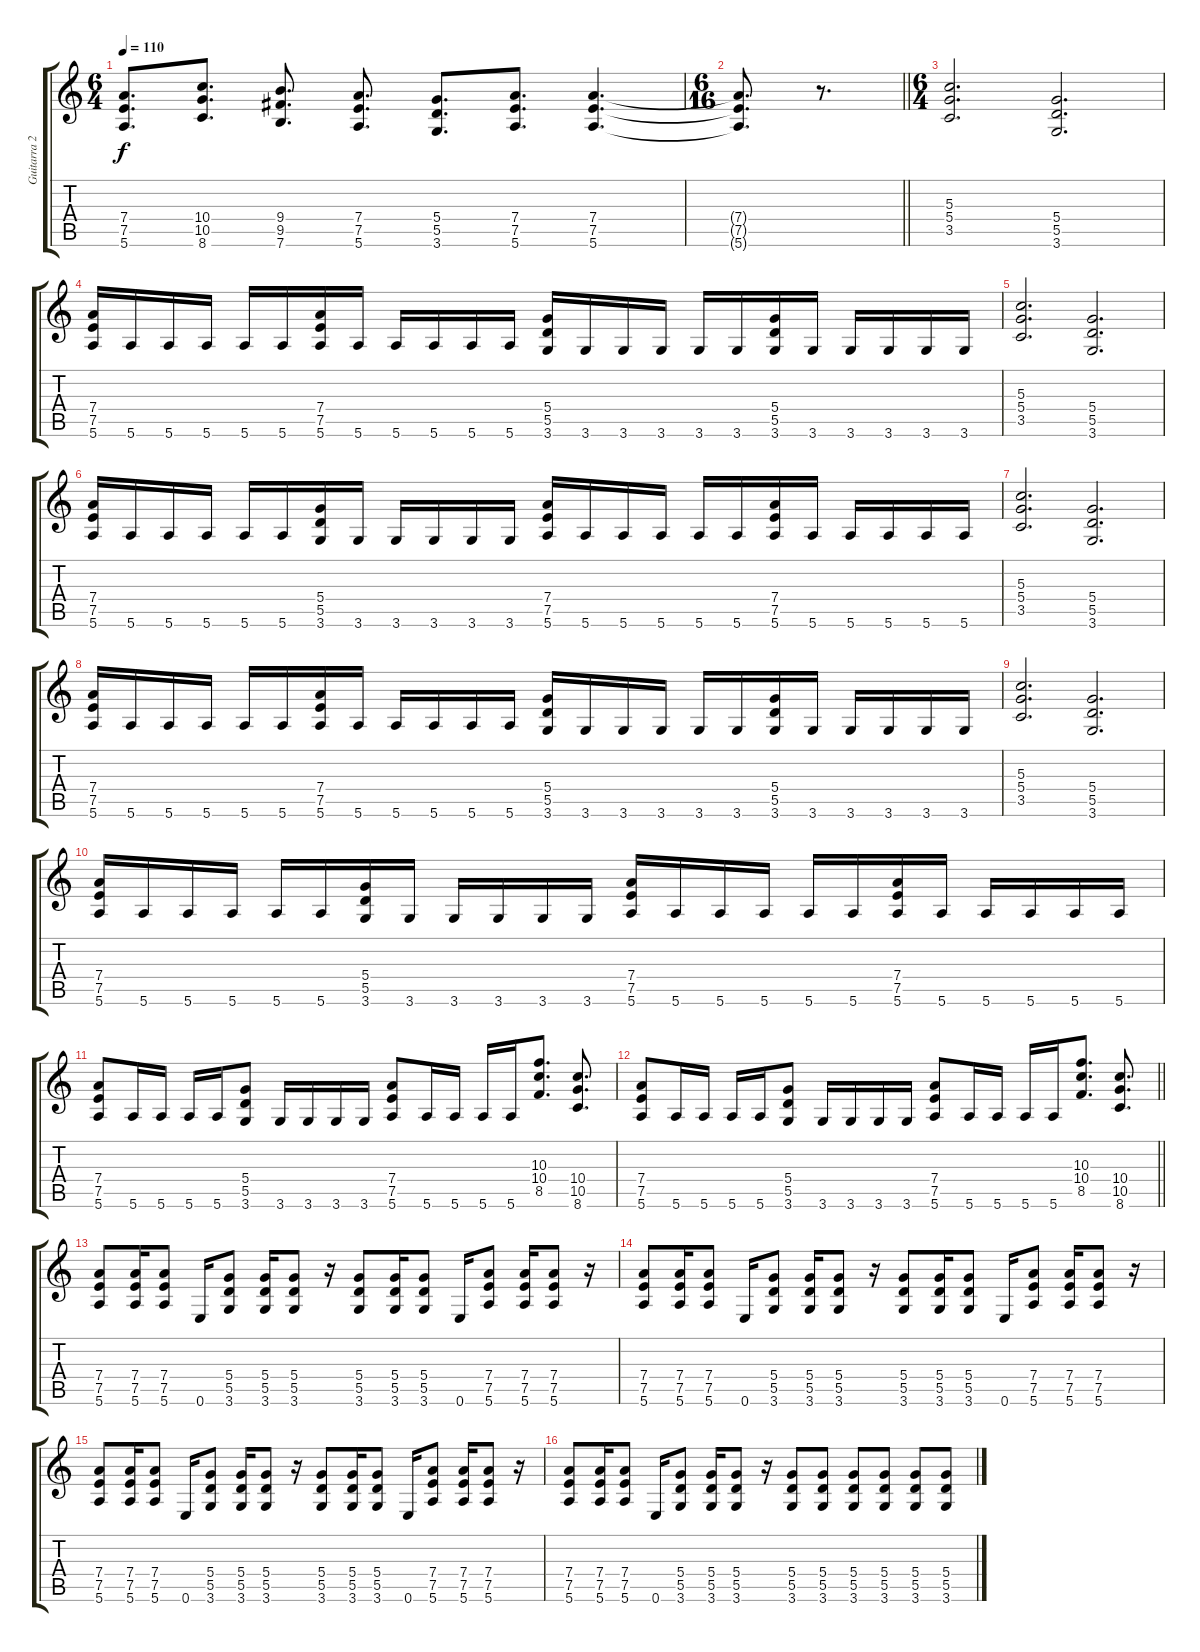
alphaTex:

\track ("Guitarra 2" "Guitarra 2") {instrument distortionguitar}
\staff {score tabs}
\tuning (E4 B3 G3 D3 A2 E2) {hide}
\ts (6 4)
\tempo 110
\clef g2
\ks c
(7.4 7.5 5.6).8{d dy f volume 13} (10.4 10.5 8.6).8{d} (9.4 9.5 7.6).8{d} (7.4 7.5 5.6).8{d} (5.4 5.5 3.6).8{d} (7.4 7.5 5.6).8{d} (7.4 7.5 5.6).4{d} |
\ts (6 16)
\barLineRight lightlight
(7.4{t} 7.5{t} 5.6{t}).8{d} r.8{d} |
\ts (6 4)
(5.3 5.4 3.5).2{d volume 11 instrument distortionguitar} (5.4 5.5 3.6).2{d} |
(7.4 7.5 5.6).16 5.6.16 5.6.16 5.6.16 5.6.16 5.6.16 (7.4 7.5 5.6).16 5.6.16 5.6.16 5.6.16 5.6.16 5.6.16 (5.4 5.5 3.6).16 3.6.16 3.6.16 3.6.16 3.6.16 3.6.16 (5.4 5.5 3.6).16 3.6.16 3.6.16 3.6.16 3.6.16 3.6.16 |
(5.3 5.4 3.5).2{d volume 11 instrument distortionguitar} (5.4 5.5 3.6).2{d} |
(7.4 7.5 5.6).16 5.6.16 5.6.16 5.6.16 5.6.16 5.6.16 (5.4 5.5 3.6).16 3.6.16 3.6.16 3.6.16 3.6.16 3.6.16 (7.4 7.5 5.6).16 5.6.16 5.6.16 5.6.16 5.6.16 5.6.16 (7.4 7.5 5.6).16 5.6.16 5.6.16 5.6.16 5.6.16 5.6.16 |
(5.3 5.4 3.5).2{d volume 11 instrument distortionguitar} (5.4 5.5 3.6).2{d} |
(7.4 7.5 5.6).16 5.6.16 5.6.16 5.6.16 5.6.16 5.6.16 (7.4 7.5 5.6).16 5.6.16 5.6.16 5.6.16 5.6.16 5.6.16 (5.4 5.5 3.6).16 3.6.16 3.6.16 3.6.16 3.6.16 3.6.16 (5.4 5.5 3.6).16 3.6.16 3.6.16 3.6.16 3.6.16 3.6.16 |
(5.3 5.4 3.5).2{d volume 11 instrument distortionguitar} (5.4 5.5 3.6).2{d} |
(7.4 7.5 5.6).16 5.6.16 5.6.16 5.6.16 5.6.16 5.6.16 (5.4 5.5 3.6).16 3.6.16 3.6.16 3.6.16 3.6.16 3.6.16 (7.4 7.5 5.6).16 5.6.16 5.6.16 5.6.16 5.6.16 5.6.16 (7.4 7.5 5.6).16 5.6.16 5.6.16 5.6.16 5.6.16 5.6.16 |
(7.4 7.5 5.6).8 5.6.16 5.6.16 5.6.16 5.6.16 (5.4 5.5 3.6).8 3.6.16 3.6.16 3.6.16 3.6.16 (7.4 7.5 5.6).8 5.6.16 5.6.16 5.6.16 5.6.16 (10.3 10.4 8.5).8{d} (10.4 10.5 8.6).8{d} |
\barLineRight lightlight
(7.4 7.5 5.6).8 5.6.16 5.6.16 5.6.16 5.6.16 (5.4 5.5 3.6).8 3.6.16 3.6.16 3.6.16 3.6.16 (7.4 7.5 5.6).8 5.6.16 5.6.16 5.6.16 5.6.16 (10.3 10.4 8.5).8{d} (10.4 10.5 8.6).8{d} |
(7.4 7.5 5.6).8 (7.4 7.5 5.6).16 (7.4 7.5 5.6).8 0.6.16 (5.4 5.5 3.6).8 (5.4 5.5 3.6).16 (5.4 5.5 3.6).8 r.16 (5.4 5.5 3.6).8 (5.4 5.5 3.6).16 (5.4 5.5 3.6).8 0.6.16 (7.4 7.5 5.6).8 (7.4 7.5 5.6).16 (7.4 7.5 5.6).8 r.16 |
(7.4 7.5 5.6).8 (7.4 7.5 5.6).16 (7.4 7.5 5.6).8 0.6.16 (5.4 5.5 3.6).8 (5.4 5.5 3.6).16 (5.4 5.5 3.6).8 r.16 (5.4 5.5 3.6).8 (5.4 5.5 3.6).16 (5.4 5.5 3.6).8 0.6.16 (7.4 7.5 5.6).8 (7.4 7.5 5.6).16 (7.4 7.5 5.6).8 r.16 |
(7.4 7.5 5.6).8 (7.4 7.5 5.6).16 (7.4 7.5 5.6).8 0.6.16 (5.4 5.5 3.6).8 (5.4 5.5 3.6).16 (5.4 5.5 3.6).8 r.16 (5.4 5.5 3.6).8 (5.4 5.5 3.6).16 (5.4 5.5 3.6).8 0.6.16 (7.4 7.5 5.6).8 (7.4 7.5 5.6).16 (7.4 7.5 5.6).8 r.16 |
(7.4 7.5 5.6).8 (7.4 7.5 5.6).16 (7.4 7.5 5.6).8 0.6.16 (5.4 5.5 3.6).8 (5.4 5.5 3.6).16 (5.4 5.5 3.6).8 r.16 (5.4 5.5 3.6).8 (5.4 5.5 3.6).8 (5.4 5.5 3.6).8 (5.4 5.5 3.6).8 (5.4 5.5 3.6).8 (5.4 5.5 3.6).8
